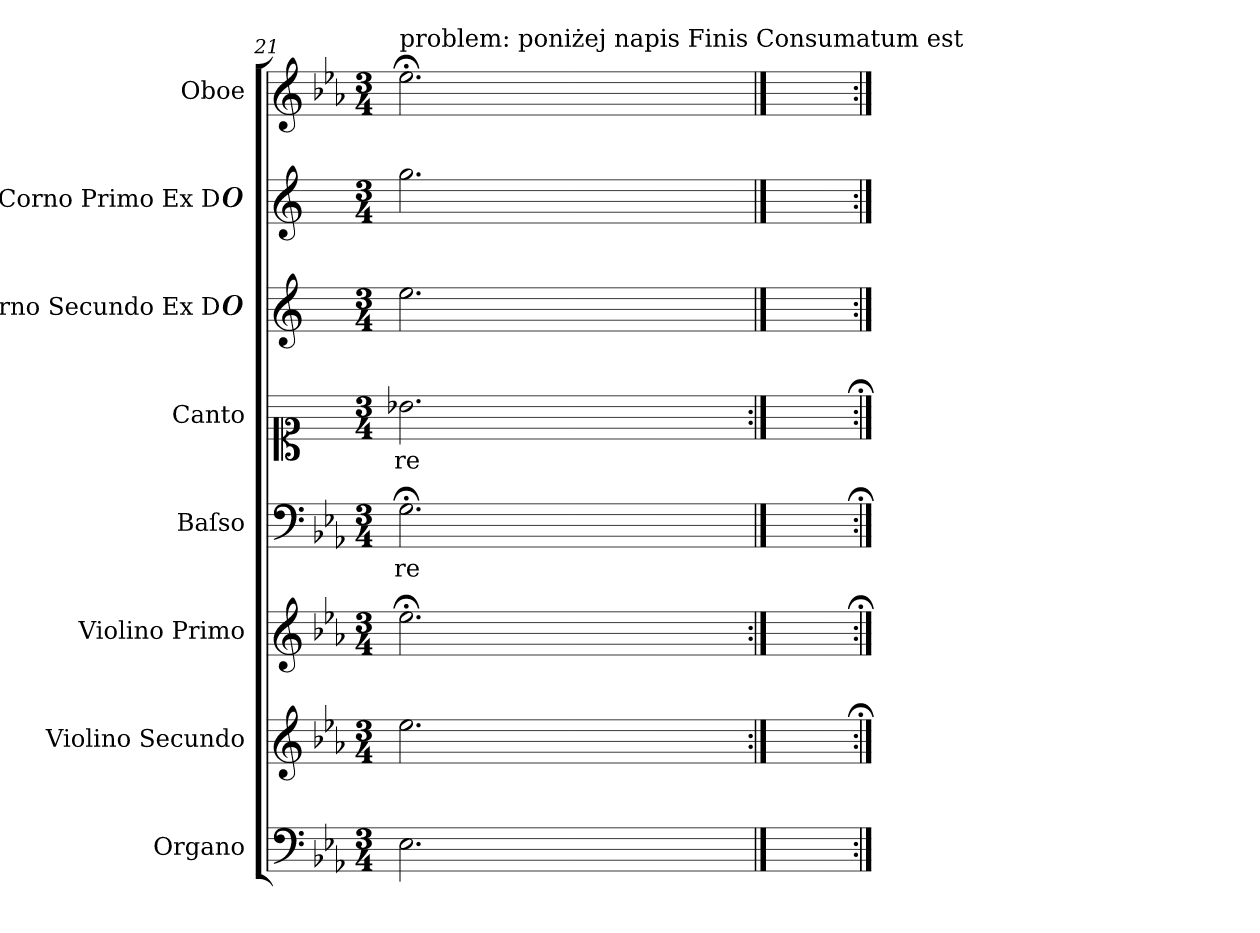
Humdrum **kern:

**kern	**kern	**kern	**kern	**text	**kern	**text	**kern	**kern	**kern
*part8	*part7	*part6	*part5	*part5	*part4	*part4	*part3	*part2	*part1
*staff8	*staff7	*staff6	*staff5	*staff5	*staff4	*staff4	*staff3	*staff2	*staff1
*I"Organo	*I"Violino Secundo	*I"Violino Primo	*I"Baſso	*	*I"Canto	*	*I"Corno Secundo Ex D#	*I"Corno Primo Ex D#	*I"Oboe
*I'Org.	*	*I'V-no I	*I'B.	*	*I'C.	*	*	*I'C. I	*I'Ob.
*clefF4	*clefG2	*clefG2	*clefF4	*	*clefC1	*	*clefG2	*clefG2	*clefG2
*	*	*	*	*	*	*	*ITrd-2c-3	*ITrd-2c-3	*
*k[b-e-a-]	*k[b-e-a-]	*k[b-e-a-]	*k[b-e-a-]	*	*	*	*k[b-e-a-]	*k[b-e-a-]	*k[b-e-a-]
*M3/4	*M3/4	*M3/4	*M3/4	*	*M3/4	*	*M3/4	*M3/4	*M3/4
=21	=21	=21	=21	=21	=21	=21	=21	=21	=21
!	!	!	!	!	!	!	!	!	!LO:TX:a:t=problem&colon; poniżej napis Finis Consumatum est
2.E-\	2.ee-\	2.ee-;<\	2.G;<\	-re	2.b-\	-re	2.gg\	2.bb-\	2.ee-;<\
==	=:|!;	=:|!;	==;	==	=:|!;	==	==	==	==
*-	*-	*-	*-	*-	*-	*-	*-	*-	*-
